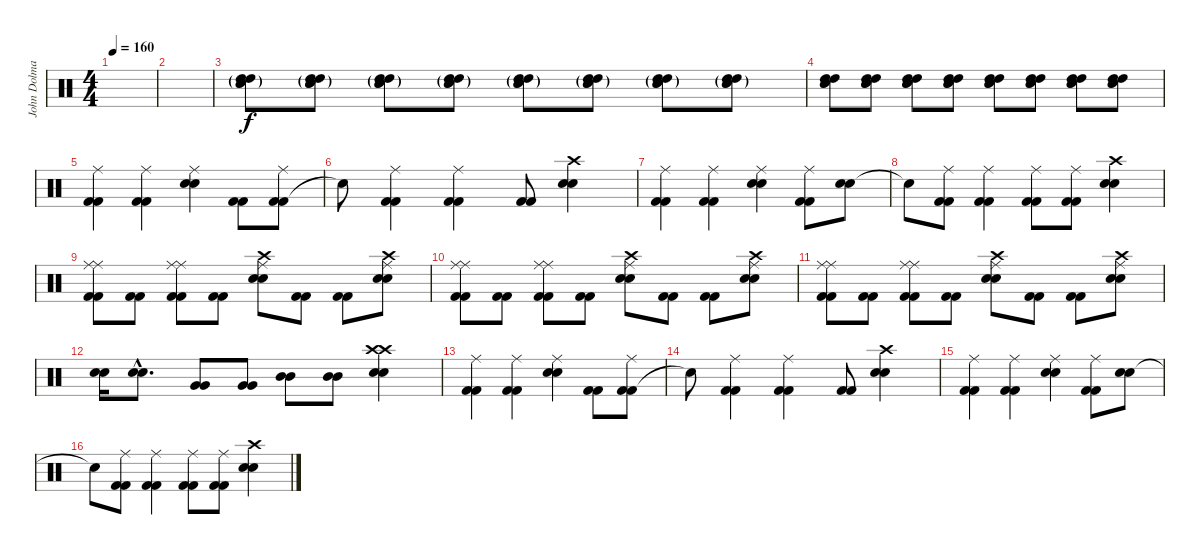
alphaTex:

\track ("John Dolmayan (Drums)" "John Dolma") {instrument percussion}
\staff {score}
\articulation defaults
\ts (4 4)
\tempo 160
\clef neutral
\ks c
|
|
("Snare (hit) 2"{g} "Snare (hit) 2"{g} "High Tom (hit)"{g} "High Tom (hit)"{g}).8 ("Snare (hit) 2"{g} "Snare (hit) 2"{g} "High Tom (hit)"{g} "High Tom (hit)"{g}).8 ("Snare (hit) 2"{g} "Snare (hit) 2"{g} "High Tom (hit)"{g} "High Tom (hit)"{g}).8 ("Snare (hit) 2"{g} "Snare (hit) 2"{g} "High Tom (hit)"{g} "High Tom (hit)"{g}).8 ("Snare (hit) 2"{g} "Snare (hit) 2"{g} "High Tom (hit)"{g} "High Tom (hit)"{g}).8 ("Snare (hit) 2"{g} "Snare (hit) 2"{g} "High Tom (hit)"{g} "High Tom (hit)"{g}).8 ("Snare (hit) 2"{g} "Snare (hit) 2"{g} "High Tom (hit)"{g} "High Tom (hit)"{g}).8 ("Snare (hit) 2"{g} "Snare (hit) 2"{g} "High Tom (hit)"{g} "High Tom (hit)"{g}).8 |
("Snare (hit) 2" "Snare (hit) 2" "High Tom (hit)" "High Tom (hit)").8{dy f} ("Snare (hit) 2" "Snare (hit) 2" "High Tom (hit)" "High Tom (hit)").8 ("Snare (hit) 2" "Snare (hit) 2" "High Tom (hit)" "High Tom (hit)").8 ("Snare (hit) 2" "Snare (hit) 2" "High Tom (hit)" "High Tom (hit)").8 ("Snare (hit) 2" "Snare (hit) 2" "High Tom (hit)" "High Tom (hit)").8 ("Snare (hit) 2" "Snare (hit) 2" "High Tom (hit)" "High Tom (hit)").8 ("Snare (hit) 2" "Snare (hit) 2" "High Tom (hit)" "High Tom (hit)").8 ("Snare (hit) 2" "Snare (hit) 2" "High Tom (hit)" "High Tom (hit)").8 |
("Kick (hit) 2" "Kick (hit) 2" "Ride (middle)").4 ("Kick (hit) 2" "Kick (hit) 2" "Ride (middle)").4 ("Snare (hit) 2" "Snare (hit) 2" "Ride (middle)").4 ("Kick (hit) 2" "Kick (hit) 2").8 ("Kick (hit) 2" "Kick (hit) 2" "Ride (middle)").8 |
"Snare (hit)"{t}.8 ("Kick (hit) 2" "Kick (hit) 2" "Ride (middle)").4 ("Kick (hit) 2" "Kick (hit) 2" "Ride (middle)").4 ("Kick (hit) 2" "Kick (hit) 2").8 ("Snare (hit) 2" "Snare (hit) 2" "Crash high (hit)").4 |
("Kick (hit) 2" "Kick (hit) 2" "Ride (middle)").4 ("Kick (hit) 2" "Kick (hit) 2" "Ride (middle)").4 ("Snare (hit) 2" "Snare (hit) 2" "Ride (middle)").4 ("Kick (hit) 2" "Kick (hit) 2" "Ride (middle)").8 ("Snare (hit) 2" "Snare (hit) 2").8 |
"Snare (hit)"{t}.8 ("Kick (hit) 2" "Kick (hit) 2" "Ride (middle)").8 ("Kick (hit) 2" "Kick (hit) 2" "Ride (middle)").4 ("Kick (hit) 2" "Kick (hit) 2" "Ride (middle)").8 ("Kick (hit) 2" "Kick (hit) 2" "Ride (middle)").8 ("Snare (hit) 2" "Snare (hit) 2" "Crash high (hit)").4 |
("Kick (hit) 2" "Kick (hit) 2" "Ride (middle)" "Ride (middle)").8 ("Kick (hit) 2" "Kick (hit) 2").8 ("Kick (hit) 2" "Kick (hit) 2" "Ride (middle)" "Ride (middle)").8 ("Kick (hit) 2" "Kick (hit) 2").8 ("Snare (hit) 2" "Snare (hit) 2" "Crash high (hit)" "Ride (middle)").8 ("Kick (hit) 2" "Kick (hit) 2").8 ("Kick (hit) 2" "Kick (hit) 2").8 ("Snare (hit) 2" "Snare (hit) 2" "Crash high (hit)" "Ride (middle)").8 |
("Kick (hit) 2" "Kick (hit) 2" "Ride (middle)" "Ride (middle)").8 ("Kick (hit) 2" "Kick (hit) 2").8 ("Kick (hit) 2" "Kick (hit) 2" "Ride (middle)" "Ride (middle)").8 ("Kick (hit) 2" "Kick (hit) 2").8 ("Snare (hit) 2" "Snare (hit) 2" "Crash high (hit)" "Ride (middle)").8 ("Kick (hit) 2" "Kick (hit) 2").8 ("Kick (hit) 2" "Kick (hit) 2").8 ("Snare (hit) 2" "Snare (hit) 2" "Crash high (hit)" "Ride (middle)").8 |
("Kick (hit) 2" "Kick (hit) 2" "Ride (middle)" "Ride (middle)").8 ("Kick (hit) 2" "Kick (hit) 2").8 ("Kick (hit) 2" "Kick (hit) 2" "Ride (middle)" "Ride (middle)").8 ("Kick (hit) 2" "Kick (hit) 2").8 ("Snare (hit) 2" "Snare (hit) 2" "Crash high (hit)" "Ride (middle)").8 ("Kick (hit) 2" "Kick (hit) 2").8 ("Kick (hit) 2" "Kick (hit) 2").8 ("Snare (hit) 2" "Snare (hit) 2" "Crash high (hit)" "Ride (middle)").8 |
("Snare (hit) 2" "Snare (hit) 2").16 ("Snare (hit) 2"{hac} "Snare (hit) 2"{hac}).8{d} ("Very Low Tom (hit)" "Very Low Tom (hit)").8 ("Very Low Tom (hit)" "Very Low Tom (hit)").8 ("Mid Tom (hit)" "Mid Tom (hit)").8 ("Mid Tom (hit)" "Mid Tom (hit)").8 ("Snare (hit) 2" "Snare (hit) 2" "Crash high (hit)" "Crash high (hit)").4 |
("Kick (hit) 2" "Kick (hit) 2" "Ride (middle)").4 ("Kick (hit) 2" "Kick (hit) 2" "Ride (middle)").4 ("Snare (hit) 2" "Snare (hit) 2" "Ride (middle)").4 ("Kick (hit) 2" "Kick (hit) 2").8 ("Kick (hit) 2" "Kick (hit) 2" "Ride (middle)").8 |
"Snare (hit)"{t}.8 ("Kick (hit) 2" "Kick (hit) 2" "Ride (middle)").4 ("Kick (hit) 2" "Kick (hit) 2" "Ride (middle)").4 ("Kick (hit) 2" "Kick (hit) 2").8 ("Snare (hit) 2" "Snare (hit) 2" "Crash high (hit)").4 |
("Kick (hit) 2" "Kick (hit) 2" "Ride (middle)").4 ("Kick (hit) 2" "Kick (hit) 2" "Ride (middle)").4 ("Snare (hit) 2" "Snare (hit) 2" "Ride (middle)").4 ("Kick (hit) 2" "Kick (hit) 2" "Ride (middle)").8 ("Snare (hit) 2" "Snare (hit) 2").8 |
"Snare (hit)"{t}.8 ("Kick (hit) 2" "Kick (hit) 2" "Ride (middle)").8 ("Kick (hit) 2" "Kick (hit) 2" "Ride (middle)").4 ("Kick (hit) 2" "Kick (hit) 2" "Ride (middle)").8 ("Kick (hit) 2" "Kick (hit) 2" "Ride (middle)").8 ("Snare (hit) 2" "Snare (hit) 2" "Crash high (hit)").4
